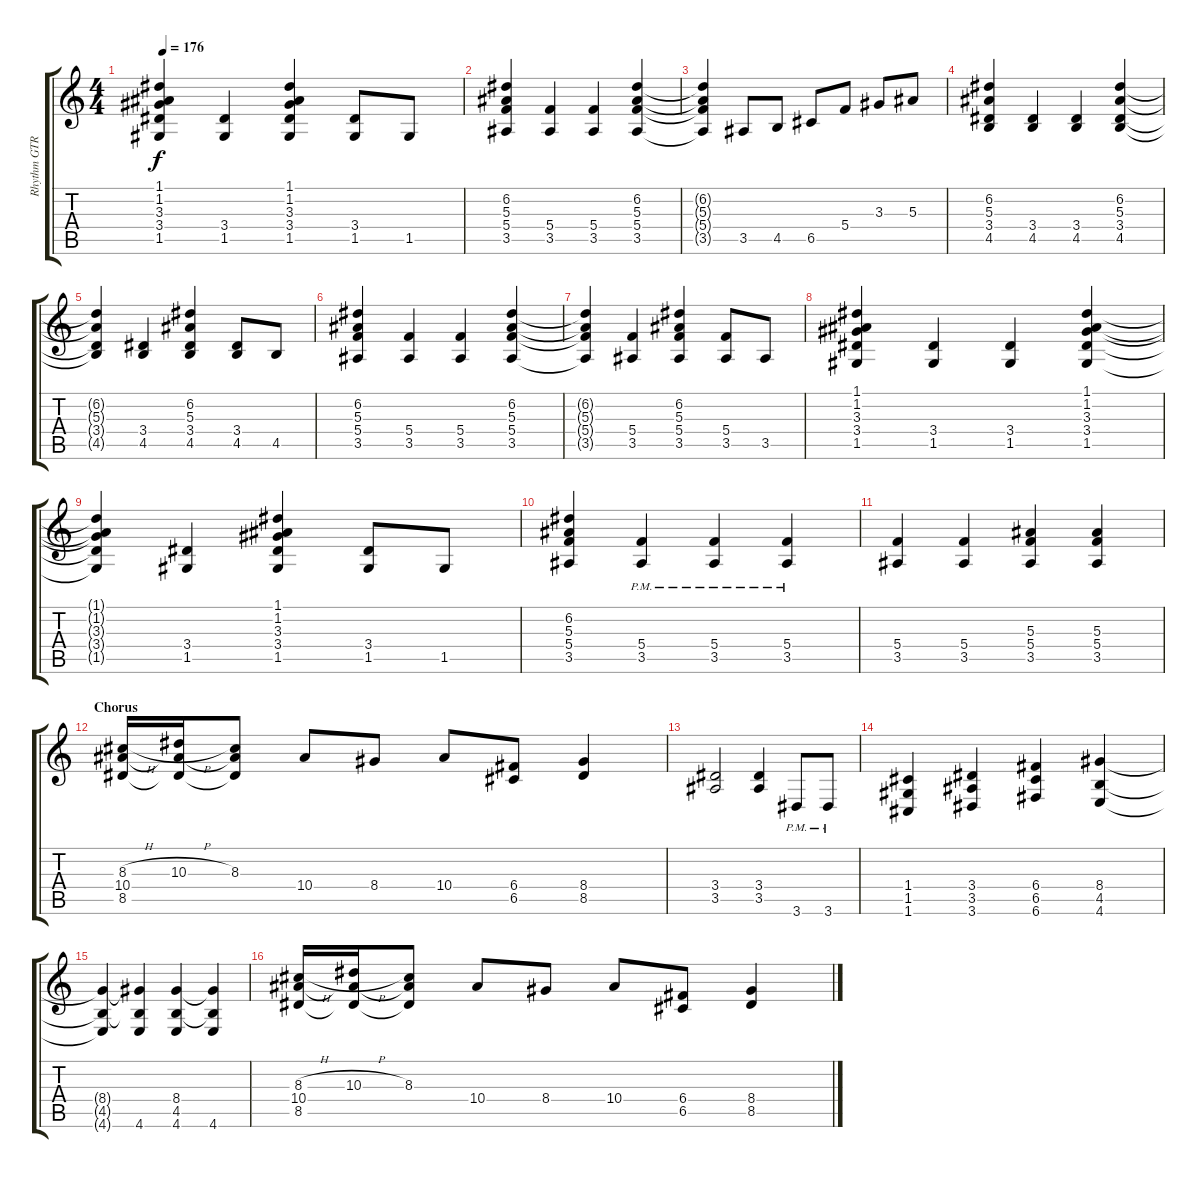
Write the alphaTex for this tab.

\track ("Rhythm GTR 1" "Rhythm GTR") {instrument overdrivenguitar}
\staff {score tabs}
\tuning (D4 A3 F3 C3 G2 C2) {hide}
\ts (4 4)
\tempo 176
\clef g2
\ks aminor
(1.1{t} 1.2{t} 3.3{t} 3.4{t} 1.5{t}).4{dy f} (3.4 1.5).4 (1.1 1.2 3.3 3.4 1.5).4 (3.4 1.5).8 1.5.8 |
(6.2 5.3 5.4 3.5).4 (5.4 3.5).4 (5.4 3.5).4 (6.2 5.3 5.4 3.5).4 |
(6.2{t} 5.3{t} 5.4{t} 3.5{t}).4 3.5.8 4.5.8 6.5.8 5.4.8 3.3.8 5.3.8 |
(6.2 5.3 3.4 4.5).4 (3.4 4.5).4 (3.4 4.5).4 (6.2 5.3 3.4 4.5).4 |
(6.2{t} 5.3{t} 3.4{t} 4.5{t}).4 (3.4 4.5).4 (6.2 5.3 3.4 4.5).4 (3.4 4.5).8 4.5.8 |
(6.2 5.3 5.4 3.5).4 (5.4 3.5).4 (5.4 3.5).4 (6.2 5.3 5.4 3.5).4 |
(6.2{t} 5.3{t} 5.4{t} 3.5{t}).4 (5.4 3.5).4 (6.2 5.3 5.4 3.5).4 (5.4 3.5).8 3.5.8 |
(1.1 1.2 3.3 3.4 1.5).4 (3.4 1.5).4 (3.4 1.5).4 (1.1 1.2 3.3 3.4 1.5).4 |
(1.1{t} 1.2{t} 3.3{t} 3.4{t} 1.5{t}).4 (3.4 1.5).4 (1.1 1.2 3.3 3.4 1.5).4 (3.4 1.5).8 1.5.8 |
(6.2 5.3 5.4 3.5).4 (5.4{pm} 3.5{pm}).4 (5.4{pm} 3.5{pm}).4 (5.4{pm} 3.5{pm}).4 |
(5.4 3.5).4 (5.4 3.5).4 (5.3 5.4 3.5).4 (5.3 5.4 3.5).4 |
\section ("" "Chorus")
(8.3{h} 10.4 8.5).16 (10.3{h} 10.4{t} 8.5{t}).16 (8.3 10.4{t} 8.5{t}).8 10.4.8 8.4.8 10.4.8 (6.4 6.5).8 (8.4 8.5).4 |
(3.4 3.5).2 (3.4 3.5).4 3.6{pm}.8 3.6{pm}.8 |
(1.4 1.5 1.6).4 (3.4 3.5 3.6).4 (6.4 6.5 6.6).4 (8.4 4.5 4.6).4 |
(8.4{t} 4.5{t} 4.6{t}).4 (8.4{t} 4.5{t} 4.6).4 (8.4 4.5 4.6).4 (8.4{t} 4.5{t} 4.6).4 |
(8.3{h} 10.4 8.5).16 (10.3{h} 10.4{t} 8.5{t}).16 (8.3 10.4{t} 8.5{t}).8 10.4.8 8.4.8 10.4.8 (6.4 6.5).8 (8.4 8.5).4
